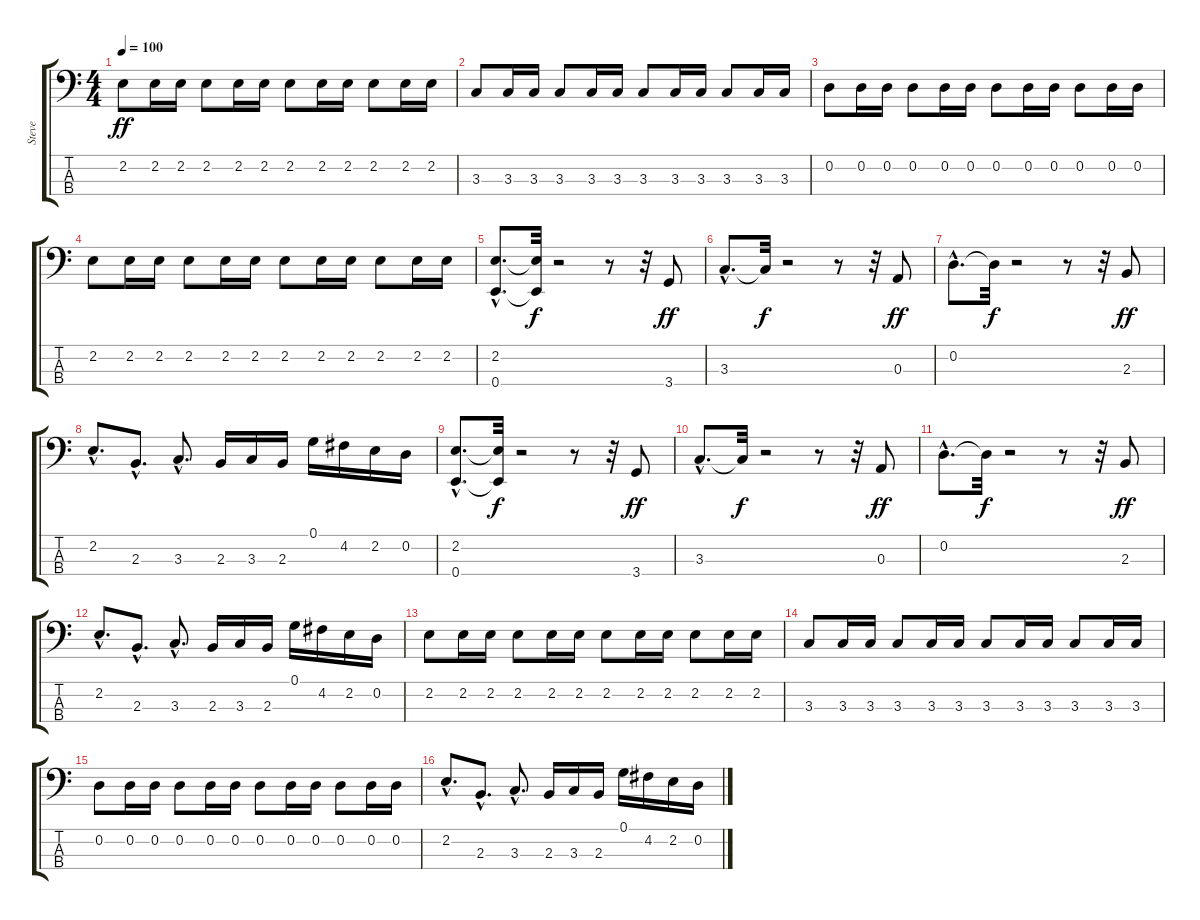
\track ("Steve" "Steve") {instrument electricbassfinger}
\staff {score tabs}
\tuning (G2 D2 A1 E1) {hide}
\ts (4 4)
\tempo 100
\clef f4
\ks c
2.2.8{dy ff} 2.2.16 2.2.16 2.2.8 2.2.16 2.2.16 2.2.8 2.2.16 2.2.16 2.2.8 2.2.16 2.2.16 |
3.3.8 3.3.16 3.3.16 3.3.8 3.3.16 3.3.16 3.3.8 3.3.16 3.3.16 3.3.8 3.3.16 3.3.16 |
0.2.8 0.2.16 0.2.16 0.2.8 0.2.16 0.2.16 0.2.8 0.2.16 0.2.16 0.2.8 0.2.16 0.2.16 |
2.2.8 2.2.16 2.2.16 2.2.8 2.2.16 2.2.16 2.2.8 2.2.16 2.2.16 2.2.8 2.2.16 2.2.16 |
(2.2{hac} 0.4{hac}).8{d} (2.2{t} 0.4{t}).32{dy f} r.2 r.8 r.32 3.4.8{dy ff} |
3.3{hac}.8{d} 3.3{t}.32{dy f} r.2 r.8 r.32 0.3.8{dy ff} |
0.2{hac}.8{d} 0.2{t}.32{dy f} r.2 r.8 r.32 2.3.8{dy ff} |
2.2{hac}.8{d} 2.3{hac}.8{d} 3.3{hac}.8{d} 2.3.16 3.3.16 2.3.16 0.1.16 4.2.16 2.2.16 0.2.16 |
(2.2{hac} 0.4{hac}).8{d} (2.2{t} 0.4{t}).32{dy f} r.2 r.8 r.32 3.4.8{dy ff} |
3.3{hac}.8{d} 3.3{t}.32{dy f} r.2 r.8 r.32 0.3.8{dy ff} |
0.2{hac}.8{d} 0.2{t}.32{dy f} r.2 r.8 r.32 2.3.8{dy ff} |
2.2{hac}.8{d} 2.3{hac}.8{d} 3.3{hac}.8{d} 2.3.16 3.3.16 2.3.16 0.1.16 4.2.16 2.2.16 0.2.16 |
2.2.8 2.2.16 2.2.16 2.2.8 2.2.16 2.2.16 2.2.8 2.2.16 2.2.16 2.2.8 2.2.16 2.2.16 |
3.3.8 3.3.16 3.3.16 3.3.8 3.3.16 3.3.16 3.3.8 3.3.16 3.3.16 3.3.8 3.3.16 3.3.16 |
0.2.8 0.2.16 0.2.16 0.2.8 0.2.16 0.2.16 0.2.8 0.2.16 0.2.16 0.2.8 0.2.16 0.2.16 |
2.2{hac}.8{d} 2.3{hac}.8{d} 3.3{hac}.8{d} 2.3.16 3.3.16 2.3.16 0.1.16 4.2.16 2.2.16 0.2.16
